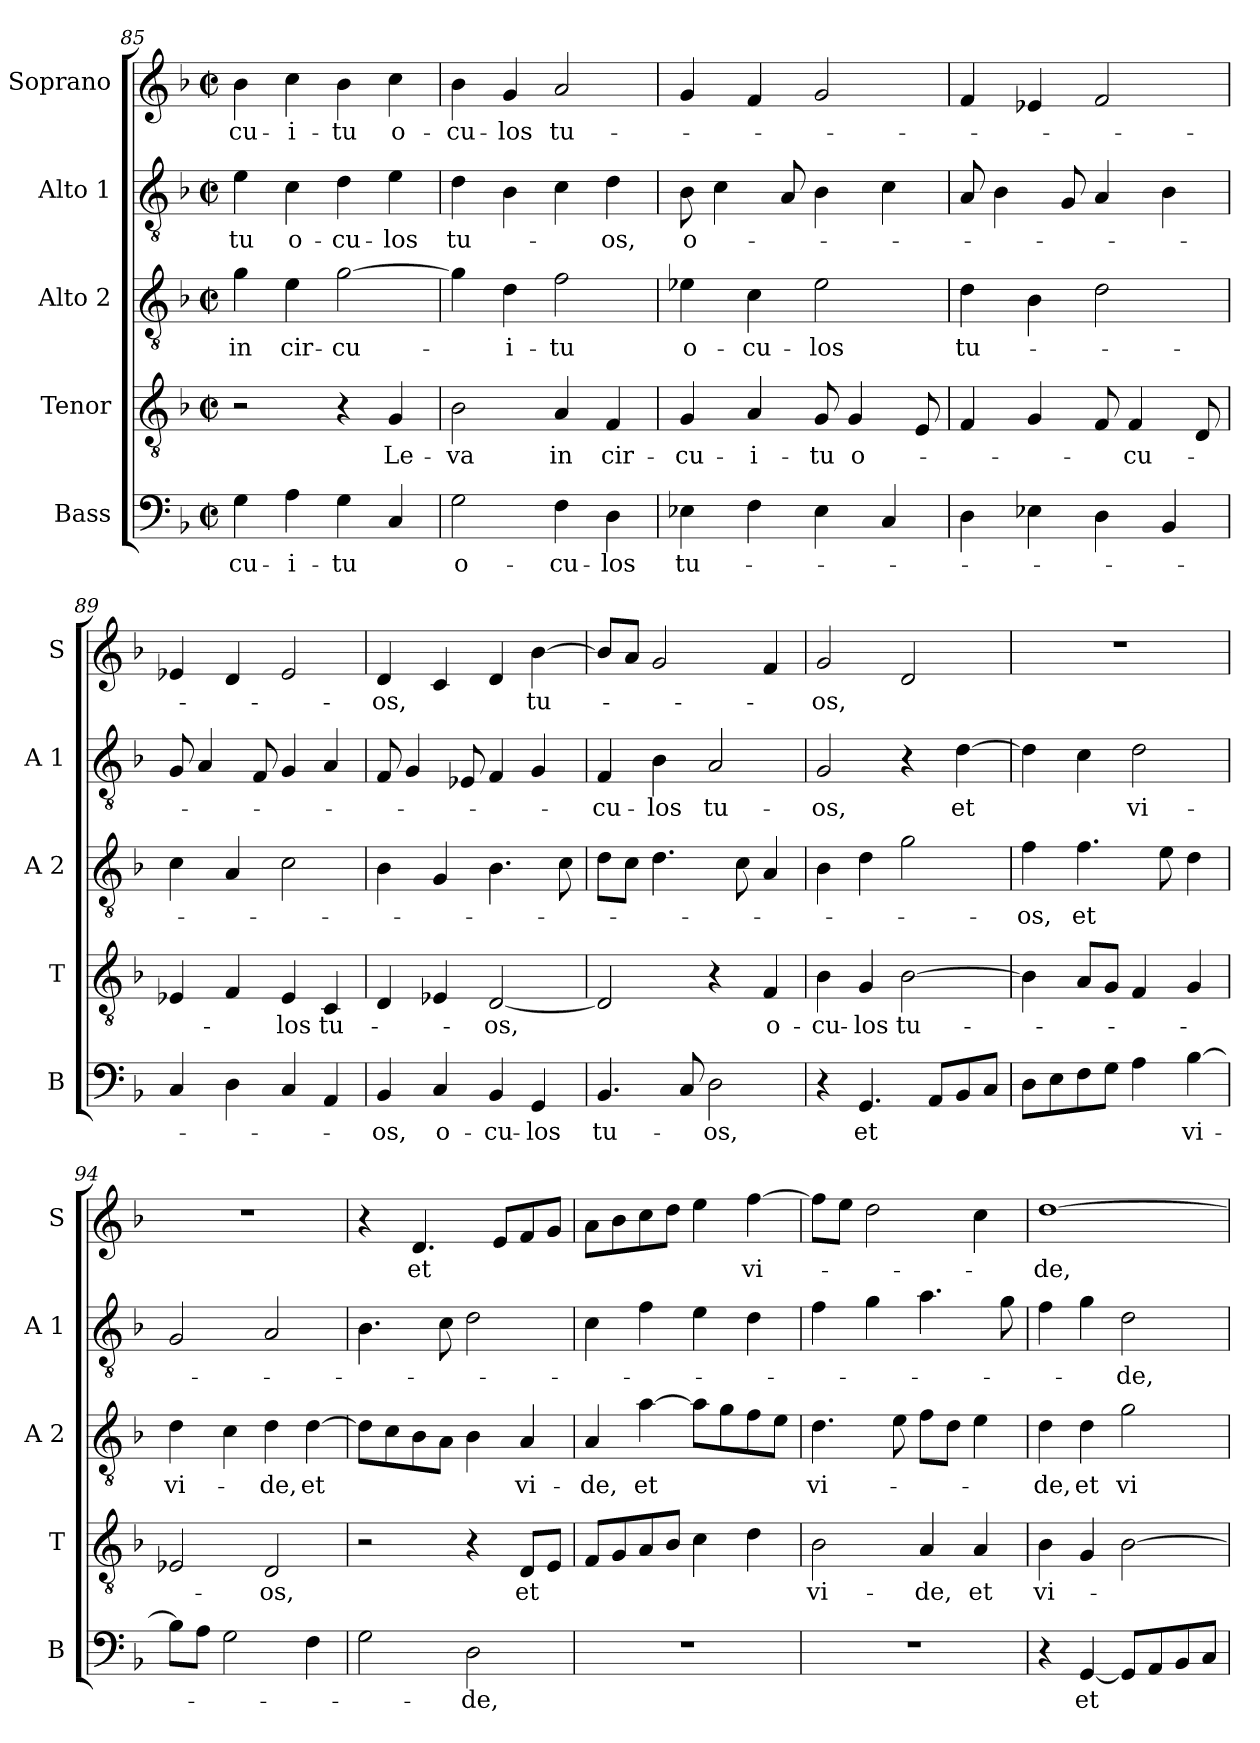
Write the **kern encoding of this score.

**kern	**text	**kern	**text	**kern	**text	**kern	**text	**kern	**text
*part5	*part5	*part4	*part4	*part3	*part3	*part2	*part2	*part1	*part1
*staff5	*staff5	*staff4	*staff4	*staff3	*staff3	*staff2	*staff2	*staff1	*staff1
*I"Bass	*	*I"Tenor	*	*I"Alto 2	*	*I"Alto 1	*	*I"Soprano	*
*I'B	*	*I'T	*	*I'A 2	*	*I'A 1	*	*I'S	*
*clefF4	*	*clefGv2	*	*clefGv2	*	*clefGv2	*	*clefG2	*
*k[b-]	*	*k[b-]	*	*k[b-]	*	*k[b-]	*	*k[b-]	*
*F:	*	*F:	*	*F:	*	*F:	*	*F:	*
*M2/2	*	*M2/2	*	*M2/2	*	*M2/2	*	*M2/2	*
*met(c|)	*	*met(c|)	*	*met(c|)	*	*met(c|)	*	*met(c|)	*
=85	=85	=85	=85	=85	=85	=85	=85	=85	=85
!	!LO:LY:b	!	!	!	!LO:LY:b	!	!LO:LY:b	!	!LO:LY:b
4G\	-cu-	2r	.	4g\	in	4e\	-tu	4b-\	-cu-
!	!LO:LY:b	!	!	!	!LO:LY:b	!	!LO:LY:b	!	!LO:LY:b
4A\	-i-	.	.	4e\	cir-	4c\	o-	4cc\	-i-
!	!LO:LY:b	!	!	!	!LO:LY:b	!	!LO:LY:b	!	!LO:LY:b
4G\	-tu	4r	.	[2g\	-cu-	4d\	-cu-	4b-\	-tu
!	!	!	!LO:LY:b	!	!	!	!LO:LY:b	!	!LO:LY:b
4C/	.	4G/	Le-	.	.	4e\	-los	4cc\	o-
!!LO:PB:g=z
=86	=86	=86	=86	=86	=86	=86	=86	=86	=86
!	!LO:LY:b	!	!LO:LY:b	!	!	!	!LO:LY:b	!	!LO:LY:b
2G\	o-	2B-\	-va	4g\]	.	4d\	tu-	4b-\	-cu-
!	!	!	!	!	!LO:LY:b	!	!	!	!LO:LY:b
.	.	.	.	4d\	-i-	4B-\	.	4g/	-los
!	!LO:LY:b	!	!LO:LY:b	!	!LO:LY:b	!	!	!	!LO:LY:b
4F\	-cu-	4A/	in	2f\	-tu	4c\	.	2a/	tu-
!	!LO:LY:b	!	!LO:LY:b	!	!	!	!LO:LY:b	!	!
4D\	-los	4F/	cir-	.	.	4d\	-os,	.	.
=87	=87	=87	=87	=87	=87	=87	=87	=87	=87
!	!LO:LY:b	!	!LO:LY:b	!	!LO:LY:b	!	!LO:LY:b	!	!
4E-X\	tu-	4G/	-cu-	4e-X\	o-	8B-\	o-	4g/	.
.	.	.	.	.	.	4c\	.	.	.
!	!	!	!LO:LY:b	!	!LO:LY:b	!	!	!	!
4F\	.	4A/	-i-	4c\	-cu-	.	.	4f/	.
.	.	.	.	.	.	8A/	.	.	.
!	!	!	!LO:LY:b	!	!LO:LY:b	!	!	!	!
4E-\	.	8G/	-tu	2e-\	-los	4B-\	.	2g/	.
!	!	!	!LO:LY:b	!	!	!	!	!	!
.	.	4G/	o-	.	.	.	.	.	.
4C/	.	.	.	.	.	4c\	.	.	.
.	.	8E/	.	.	.	.	.	.	.
=88	=88	=88	=88	=88	=88	=88	=88	=88	=88
!	!	!	!	!	!LO:LY:b	!	!	!	!
4D\	.	4F/	.	4d\	tu-	8A/	.	4f/	.
.	.	.	.	.	.	4B-\	.	.	.
4E-X\	.	4G/	.	4B-\	.	.	.	4e-X/	.
.	.	.	.	.	.	8G/	.	.	.
4D\	.	8F/	.	2d\	.	4A/	.	2f/	.
!	!	!	!LO:LY:b	!	!	!	!	!	!
.	.	4F/	-cu-	.	.	.	.	.	.
4BB-/	.	.	.	.	.	4B-\	.	.	.
.	.	8D/	.	.	.	.	.	.	.
=89	=89	=89	=89	=89	=89	=89	=89	=89	=89
4C/	.	4E-X/	.	4c\	.	8G/	.	4e-X/	.
.	.	.	.	.	.	4A/	.	.	.
4D\	.	4F/	.	4A/	.	.	.	4d/	.
.	.	.	.	.	.	8F/	.	.	.
!	!	!	!LO:LY:b	!	!	!	!	!	!
4C/	.	4E-/	-los	2c\	.	4G/	.	2e-/	.
!	!	!	!LO:LY:b	!	!	!	!	!	!
4AA/	.	4C/	tu-	.	.	4A/	.	.	.
=90	=90	=90	=90	=90	=90	=90	=90	=90	=90
!	!LO:LY:b	!	!	!	!	!	!	!	!LO:LY:b
4BB-/	-os,	4D/	.	4B-\	.	8F/	.	4d/	-os,
.	.	.	.	.	.	4G/	.	.	.
!	!LO:LY:b	!	!	!	!	!	!	!	!
4C/	o-	4E-X/	.	4G/	.	.	.	4c/	.
.	.	.	.	.	.	8E-X/	.	.	.
!	!LO:LY:b	!	!LO:LY:b	!	!	!	!	!	!
4BB-/	-cu-	[2D/	-os,	4.B-\	.	4F/	.	4d/	.
!	!LO:LY:b	!	!	!	!	!	!	!	!LO:LY:b
4GG/	-los	.	.	.	.	4G/	.	[4b-\	tu-
.	.	.	.	8c\	.	.	.	.	.
!!LO:LB:g=z
=91	=91	=91	=91	=91	=91	=91	=91	=91	=91
!	!LO:LY:b	!	!	!	!	!	!LO:LY:b	!	!
4.BB-/	tu-	2D/]	.	8d\L	.	4F/	-cu-	8b-/L]	.
.	.	.	.	8c\J	.	.	.	8a/J	.
!	!	!	!	!	!	!	!LO:LY:b	!	!
.	.	.	.	4.d\	.	4B-\	-los	2g/	.
8C/	.	.	.	.	.	.	.	.	.
!	!LO:LY:b	!	!	!	!	!	!LO:LY:b	!	!
2D\	-os,	4r	.	.	.	2A/	tu-	.	.
.	.	.	.	8c\	.	.	.	.	.
!	!	!	!LO:LY:b	!	!	!	!	!	!
.	.	4F/	o-	4A/	.	.	.	4f/	.
=92	=92	=92	=92	=92	=92	=92	=92	=92	=92
!	!	!	!LO:LY:b	!	!	!	!LO:LY:b	!	!LO:LY:b
4r	.	4B-\	-cu-	4B-\	.	2G/	-os,	2g/	-os,
!	!LO:LY:b	!	!LO:LY:b	!	!	!	!	!	!
4.GG/	et	4G/	-los	4d\	.	.	.	.	.
!	!	!	!LO:LY:b	!	!	!	!	!	!
.	.	[2B-\	tu-	2g\	.	4r	.	2d/	.
8AA/L	.	.	.	.	.	.	.	.	.
!	!	!	!	!	!	!	!LO:LY:b	!	!
8BB-/	.	.	.	.	.	[4d\	et	.	.
8C/J	.	.	.	.	.	.	.	.	.
=93	=93	=93	=93	=93	=93	=93	=93	=93	=93
!	!	!	!	!	!LO:LY:b	!	!	!	!
8D\L	.	4B-\]	.	4f\	-os,	4d\]	.	1r	.
8E\	.	.	.	.	.	.	.	.	.
!	!	!	!	!	!LO:LY:b	!	!	!	!
8F\	.	8A/L	.	4.f\	et	4c\	.	.	.
8G\J	.	8G/J	.	.	.	.	.	.	.
!	!	!	!	!	!	!	!LO:LY:b	!	!
4A\	.	4F/	.	.	.	2d\	vi-	.	.
.	.	.	.	8e\	.	.	.	.	.
!	!LO:LY:b	!	!	!	!	!	!	!	!
[4B-\	vi-	4G/	.	4d\	.	.	.	.	.
=94	=94	=94	=94	=94	=94	=94	=94	=94	=94
!	!	!	!	!	!LO:LY:b	!	!	!	!
8B-\L]	.	2E-X/	.	4d\	vi-	2G/	.	1r	.
8A\J	.	.	.	.	.	.	.	.	.
2G\	.	.	.	4c\	.	.	.	.	.
!	!	!	!LO:LY:b	!	!LO:LY:b	!	!	!	!
.	.	2D/	-os,	4d\	-de,	2A/	.	.	.
!	!	!	!	!	!LO:LY:b	!	!	!	!
4F\	.	.	.	[4d\	et	.	.	.	.
=95	=95	=95	=95	=95	=95	=95	=95	=95	=95
2G\	.	2r	.	8d\L]	.	4.B-\	.	4r	.
.	.	.	.	8c\	.	.	.	.	.
!	!	!	!	!	!	!	!	!	!LO:LY:b
.	.	.	.	8B-\	.	.	.	4.d/	et
.	.	.	.	8A\J	.	8c\	.	.	.
!	!LO:LY:b	!	!	!	!	!	!	!	!
2D\	-de,	4r	.	4B-\	.	2d\	.	.	.
.	.	.	.	.	.	.	.	8e/L	.
!	!	!	!LO:LY:b	!	!LO:LY:b	!	!	!	!
.	.	8D/L	et	4A/	vi-	.	.	8f/	.
.	.	8E/J	.	.	.	.	.	8g/J	.
!!LO:LB:g=z
=96	=96	=96	=96	=96	=96	=96	=96	=96	=96
!	!	!	!	!	!LO:LY:b	!	!	!	!
1r	.	8F/L	.	4A/	-de,	4c\	.	8a\L	.
.	.	8G/	.	.	.	.	.	8b-\	.
!	!	!	!	!	!LO:LY:b	!	!	!	!
.	.	8A/	.	[4a\	et	4f\	.	8cc\	.
.	.	8B-/J	.	.	.	.	.	8dd\J	.
.	.	4c\	.	8a\L]	.	4e\	.	4ee\	.
.	.	.	.	8g\	.	.	.	.	.
!	!	!	!	!	!	!	!	!	!LO:LY:b
.	.	4d\	.	8f\	.	4d\	.	[4ff\	vi-
.	.	.	.	8e\J	.	.	.	.	.
=97	=97	=97	=97	=97	=97	=97	=97	=97	=97
!	!	!	!LO:LY:b	!	!LO:LY:b	!	!	!	!
1r	.	2B-\	vi-	4.d\	vi-	4f\	.	8ff\L]	.
.	.	.	.	.	.	.	.	8ee\J	.
.	.	.	.	.	.	4g\	.	2dd\	.
.	.	.	.	8e\	.	.	.	.	.
!	!	!	!LO:LY:b	!	!	!	!	!	!
.	.	4A/	-de,	8f\L	.	4.a\	.	.	.
.	.	.	.	8d\J	.	.	.	.	.
!	!	!	!LO:LY:b	!	!	!	!	!	!
.	.	4A/	et	4e\	.	.	.	4cc\	.
.	.	.	.	.	.	8g\	.	.	.
=98	=98	=98	=98	=98	=98	=98	=98	=98	=98
!	!	!	!LO:LY:b	!	!LO:LY:b	!	!	!	!LO:LY:b
4r	.	4B-\	vi-	4d\	-de,	4f\	.	[1dd	-de,
!	!LO:LY:b	!	!	!	!LO:LY:b	!	!	!	!
[4GG/	et	4G/	.	4d\	et	4g\	.	.	.
!	!	!	!	!	!LO:LY:b	!	!LO:LY:b	!	!
8GG/L]	.	[2B-\	.	2g\	vi-	2d\	-de,	.	.
8AA/	.	.	.	.	.	.	.	.	.
8BB-/	.	.	.	.	.	.	.	.	.
8C/J	.	.	.	.	.	.	.	.	.
=	=	=	=	=	=	=	=	=	=
*-	*-	*-	*-	*-	*-	*-	*-	*-	*-
